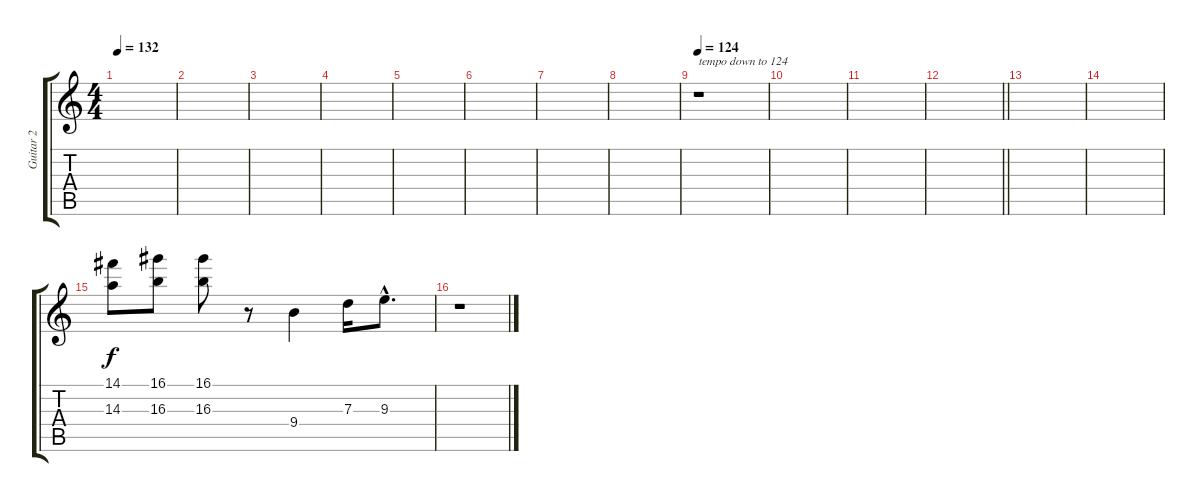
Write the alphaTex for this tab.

\track ("Guitar 2" "Guitar 2") {instrument electricguitarjazz}
\staff {score tabs}
\tuning (E4 B3 G3 D3 A2 E2) {hide}
\ts (4 4)
\tempo 132
\clef g2
\ks c
|
|
|
|
|
|
|
|
\tempo 124
r.1{txt "tempo down to 124"} |
|
|
\barLineRight lightlight
|
|
|
(14.1 14.3).8 (16.1 16.3).8 (16.1 16.3).8 r.8 9.4.4 7.3.16 9.3{hac}.8{d} |
r.1
